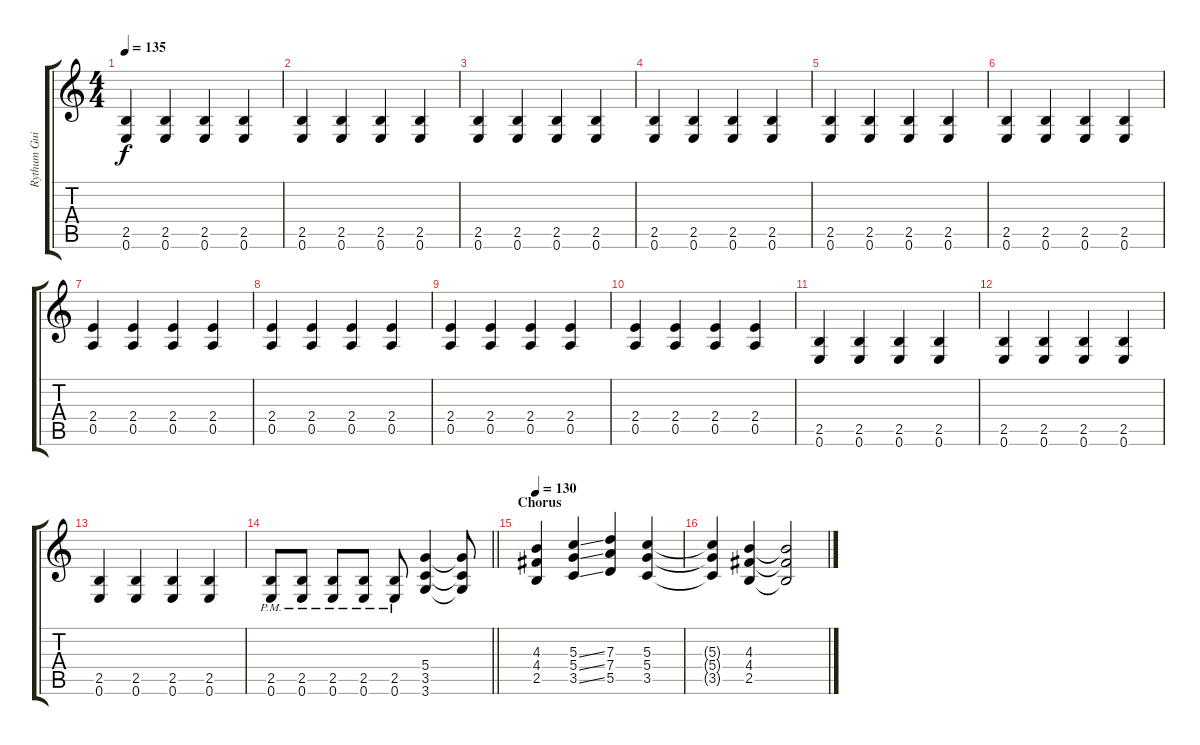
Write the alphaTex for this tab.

\track ("Rythum Guitar" "Rythum Gui") {instrument distortionguitar}
\staff {score tabs}
\tuning (E4 B3 G3 D3 A2 E2) {hide}
\ts (4 4)
\tempo 135
\clef g2
\ks c
(2.5 0.6).4{dy f} (2.5 0.6).4 (2.5 0.6).4 (2.5 0.6).4 |
(2.5 0.6).4 (2.5 0.6).4 (2.5 0.6).4 (2.5 0.6).4 |
(2.5 0.6).4 (2.5 0.6).4 (2.5 0.6).4 (2.5 0.6).4 |
(2.5 0.6).4 (2.5 0.6).4 (2.5 0.6).4 (2.5 0.6).4 |
(2.5 0.6).4 (2.5 0.6).4 (2.5 0.6).4 (2.5 0.6).4 |
(2.5 0.6).4 (2.5 0.6).4 (2.5 0.6).4 (2.5 0.6).4 |
(2.4 0.5).4{volume 12} (2.4 0.5).4 (2.4 0.5).4 (2.4 0.5).4 |
(2.4 0.5).4 (2.4 0.5).4 (2.4 0.5).4 (2.4 0.5).4 |
(2.4 0.5).4 (2.4 0.5).4 (2.4 0.5).4 (2.4 0.5).4 |
(2.4 0.5).4 (2.4 0.5).4 (2.4 0.5).4 (2.4 0.5).4 |
(2.5 0.6).4 (2.5 0.6).4 (2.5 0.6).4 (2.5 0.6).4 |
(2.5 0.6).4 (2.5 0.6).4 (2.5 0.6).4 (2.5 0.6).4 |
(2.5 0.6).4 (2.5 0.6).4 (2.5 0.6).4 (2.5 0.6).4 |
\barLineRight lightlight
(2.5{pm} 0.6{pm}).8{volume 16 instrument distortionguitar} (2.5{pm} 0.6{pm}).8 (2.5{pm} 0.6{pm}).8 (2.5{pm} 0.6{pm}).8 (2.5{pm} 0.6{pm}).8 (5.4 3.5 3.6).4 (5.4{t} 3.5{t} 3.6{t}).8 |
\section ("" "Chorus")
\tempo 130
(4.3 4.4 2.5).4 (5.3{ss} 5.4{ss} 3.5{ss}).4 (7.3 7.4 5.5).4 (5.3 5.4 3.5).4 |
(5.3{t} 5.4{t} 3.5{t}).4 (4.3 4.4 2.5).4 (4.3{t} 4.4{t} 2.5{t}).2
